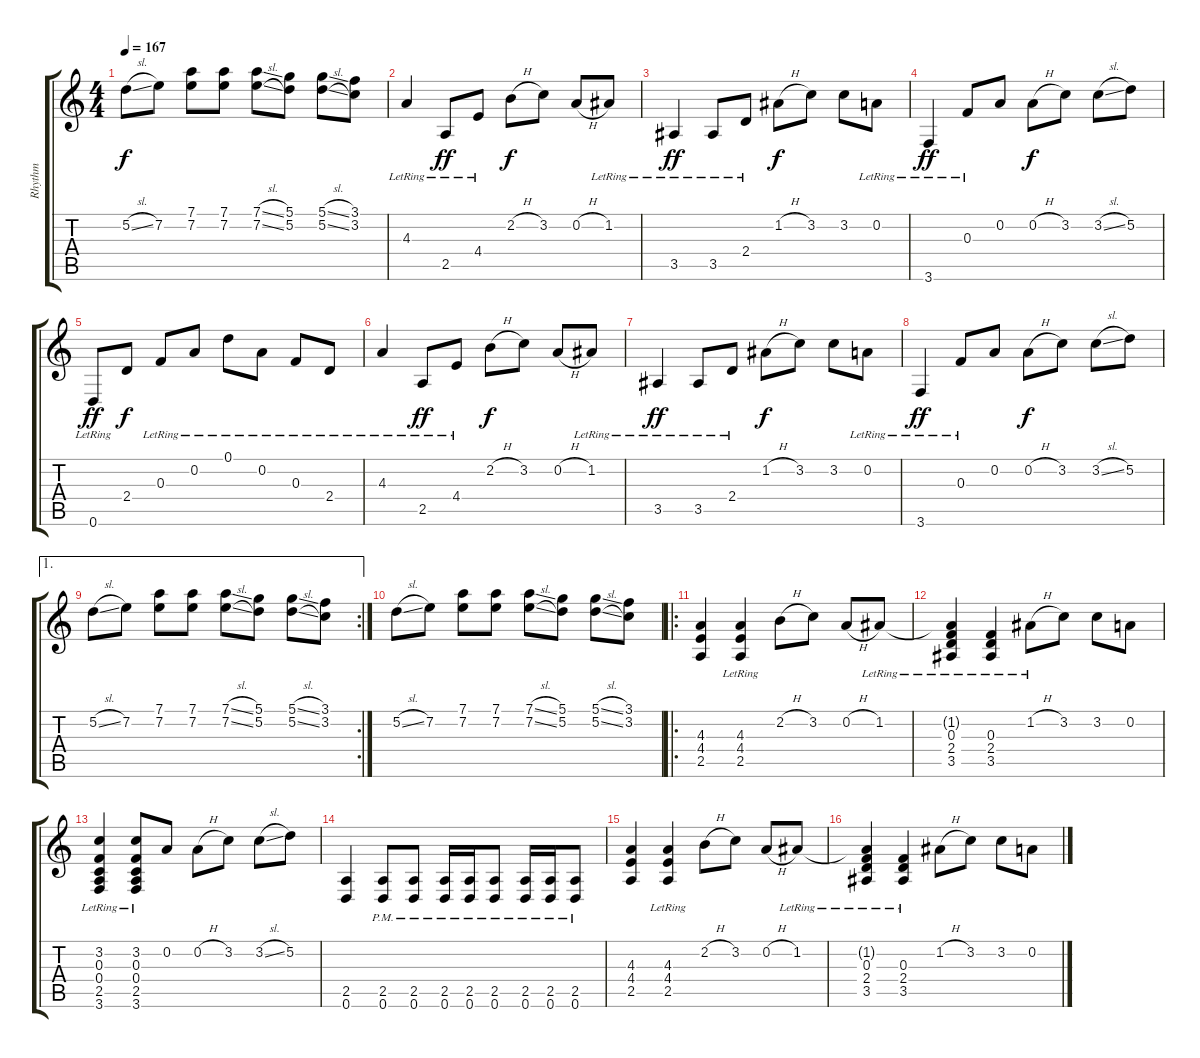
\track ("Rhythm" "Rhythm") {instrument distortionguitar}
\staff {score tabs}
\tuning (D4 A3 F3 C3 G2 D2) {hide}
\ts (4 4)
\tempo 167
\clef g2
\ks c
5.2{sl}.8{dy f} 7.2.8 (7.1 7.2).8 (7.1 7.2).8 (7.1{sl} 7.2{sl}).8 (5.1 5.2).8 (5.1{sl} 5.2{sl}).8 (3.1 3.2).8 |
4.3{lr}.4 2.5{lr}.8{dy ff} 4.4{lr}.8 2.2{h}.8{dy f} 3.2.8 0.2{h}.8 1.2{lr}.8 |
3.5{lr}.4{dy ff} 3.5{lr}.8 2.4{lr}.8 1.2{h}.8{dy f} 3.2.8 3.2.8 0.2{lr}.8 |
3.6{lr}.4{dy ff} 0.3{lr}.8 0.2.8 0.2{h}.8{dy f} 3.2.8 3.2{sl}.8 5.2.8 |
0.6{lr}.8{dy ff} 2.4.8{dy f} 0.3{lr}.8 0.2{lr}.8 0.1{lr}.8 0.2{lr}.8 0.3{lr}.8 2.4{lr}.8 |
4.3{lr}.4 2.5{lr}.8{dy ff} 4.4{lr}.8 2.2{h}.8{dy f} 3.2.8 0.2{h}.8 1.2{lr}.8 |
3.5{lr}.4{dy ff} 3.5{lr}.8 2.4{lr}.8 1.2{h}.8{dy f} 3.2.8 3.2.8 0.2{lr}.8 |
3.6{lr}.4{dy ff} 0.3{lr}.8 0.2.8 0.2{h}.8{dy f} 3.2.8 3.2{sl}.8 5.2.8 |
\ae 1
\rc 2
5.2{sl}.8 7.2.8 (7.1 7.2).8 (7.1 7.2).8 (7.1{sl} 7.2{sl}).8 (5.1 5.2).8 (5.1{sl} 5.2{sl}).8 (3.1 3.2).8 |
5.2{sl}.8 7.2.8 (7.1 7.2).8 (7.1 7.2).8 (7.1{sl} 7.2{sl}).8 (5.1 5.2).8 (5.1{sl} 5.2{sl}).8 (3.1 3.2).8 |
\ro
(4.3 4.4 2.5).4{instrument distortionguitar} (4.3{lr} 4.4{lr} 2.5{lr}).4 2.2{h}.8 3.2.8 0.2{h}.8 1.2{lr}.8 |
(1.2{t} 0.3{lr} 2.4{lr} 3.5{lr}).4 (0.3{lr} 2.4{lr} 3.5{lr}).4 1.2{h lr}.8 3.2.8 3.2.8 0.2.8 |
(3.2 0.3{lr} 0.4{lr} 2.5{lr} 3.6{lr}).4 (3.2 0.3{lr} 0.4{lr} 2.5{lr} 3.6{lr}).8 0.2.8 0.2{h}.8 3.2.8 3.2{sl}.8 5.2.8 |
(2.5 0.6).4 (2.5{pm} 0.6{pm}).8 (2.5{pm} 0.6{pm}).8 (2.5{pm} 0.6{pm}).16 (2.5{pm} 0.6{pm}).16 (2.5{pm} 0.6{pm}).8 (2.5{pm} 0.6{pm}).16 (2.5{pm} 0.6{pm}).16 (2.5{pm} 0.6{pm}).8 |
(4.3 4.4 2.5).4 (4.3{lr} 4.4{lr} 2.5{lr}).4 2.2{h}.8 3.2.8 0.2{h}.8 1.2{lr}.8 |
(1.2{t} 0.3{lr} 2.4{lr} 3.5{lr}).4 (0.3{lr} 2.4{lr} 3.5{lr}).4 1.2{h}.8 3.2.8 3.2.8 0.2.8
